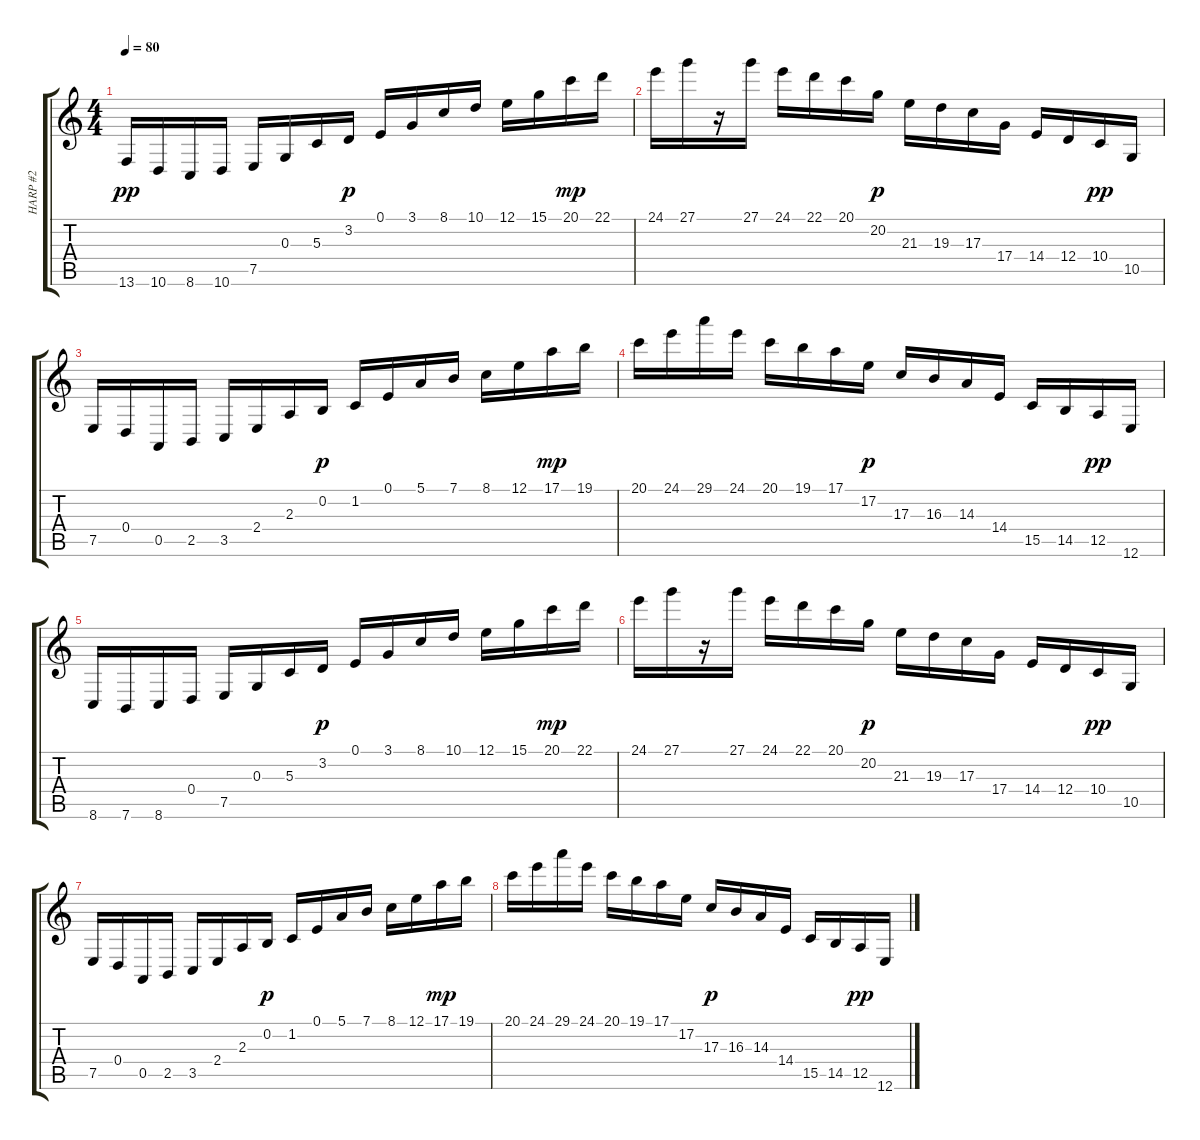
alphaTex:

\track ("HARP #2" "HARP #2") {instrument orchestralharp}
\staff {score tabs}
\tuning (E4 B3 G3 D3 A2 E2) {hide}
\ts (4 4)
\tempo 80
\clef g2
\ks c
13.6.16{dy pp} 10.6.16 8.6.16{volume 13} 10.6.16 7.5.16 0.3.16 5.3.16 3.2.16{dy p} 0.1.16 3.1.16 8.1.16 10.1.16 12.1.16 15.1.16 20.1.16{dy mp} 22.1.16 |
24.1.16 27.1.16 r.16 27.1.16 24.1.16 22.1.16 20.1.16 20.2.16{dy p} 21.3.16 19.3.16 17.3.16 17.4.16 14.4.16 12.4.16 10.4.16{dy pp} 10.5.16 |
7.5.16 0.4.16 0.5.16 2.5.16 3.5.16 2.4.16 2.3.16 0.2.16{dy p} 1.2.16 0.1.16 5.1.16 7.1.16 8.1.16 12.1.16 17.1.16{dy mp} 19.1.16 |
20.1.16 24.1.16 29.1.16 24.1.16 20.1.16 19.1.16 17.1.16 17.2.16{dy p} 17.3.16 16.3.16 14.3.16 14.4.16 15.5.16 14.5.16 12.5.16{dy pp} 12.6.16 |
8.6.16 7.6.16 8.6.16 0.4.16 7.5.16 0.3.16 5.3.16 3.2.16{dy p} 0.1.16 3.1.16 8.1.16 10.1.16 12.1.16 15.1.16 20.1.16{dy mp} 22.1.16 |
24.1.16 27.1.16 r.16 27.1.16 24.1.16 22.1.16 20.1.16 20.2.16{dy p} 21.3.16 19.3.16 17.3.16 17.4.16 14.4.16 12.4.16 10.4.16{dy pp} 10.5.16 |
7.5.16 0.4.16 0.5.16 2.5.16 3.5.16 2.4.16 2.3.16 0.2.16{dy p} 1.2.16 0.1.16 5.1.16 7.1.16 8.1.16 12.1.16 17.1.16{dy mp} 19.1.16 |
20.1.16 24.1.16 29.1.16 24.1.16 20.1.16 19.1.16 17.1.16 17.2.16 17.3.16{dy p} 16.3.16 14.3.16 14.4.16 15.5.16 14.5.16 12.5.16{dy pp} 12.6.16
